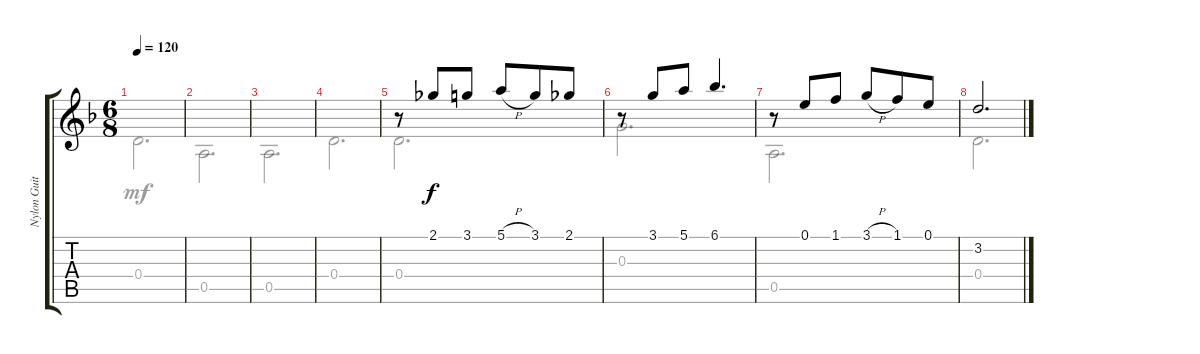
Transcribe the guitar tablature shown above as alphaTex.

\track ("Nylon Guitar" "Nylon Guit") {instrument acousticguitarnylon}
\staff {score tabs}
\tuning (E4 B3 G3 D3 A2 E2) {hide}
\voice
\ts (6 8)
\tempo 120
\clef g2
\ks f
|
|
|
|
r.8 2.1.8 3.1.8 5.1{h}.8 3.1.8 2.1.8 |
r.8 3.1.8 5.1.8 6.1.4{d} |
r.8 0.1.8 1.1.8 3.1{h}.8 1.1.8 0.1.8 |
3.2.2{d}
\voice
\clef g2
\ottava regular
\simile none
\ks f
0.4.2{d dy mf} |
0.5.2{d} |
0.5.2{d} |
0.4.2{d} |
0.4.2{d} |
0.3.2{d} |
0.5.2{d} |
0.4.2{d}
